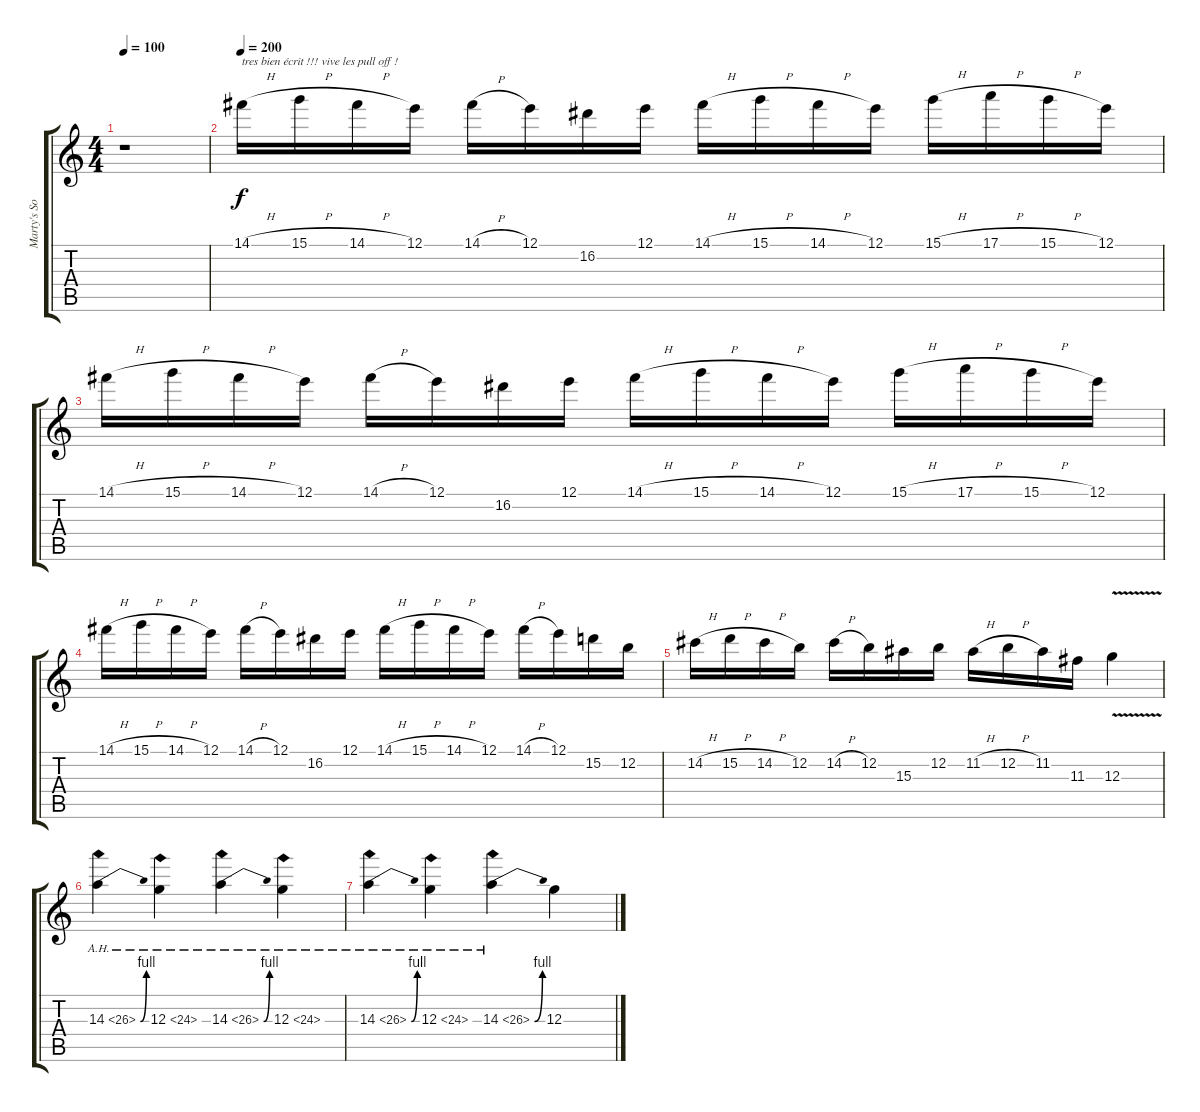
\track ("Marty's Solo" "Marty's So") {instrument overdrivenguitar}
\staff {score tabs}
\tuning (E4 B3 G3 D3 A2 E2) {hide}
\ts (4 4)
\tempo 100
\clef g2
\ks c
r.1{dy f} |
\tempo 200
14.1{h}.16{txt "tres bien écrit !!! vive les pull off !"} 15.1{h}.16 14.1{h}.16 12.1.16 14.1{h}.16 12.1.16 16.2.16 12.1.16 14.1{h}.16 15.1{h}.16 14.1{h}.16 12.1.16 15.1{h}.16 17.1{h}.16 15.1{h}.16 12.1.16 |
14.1{h}.16 15.1{h}.16 14.1{h}.16 12.1.16 14.1{h}.16 12.1.16 16.2.16 12.1.16 14.1{h}.16 15.1{h}.16 14.1{h}.16 12.1.16 15.1{h}.16 17.1{h}.16 15.1{h}.16 12.1.16 |
14.1{h}.16 15.1{h}.16 14.1{h}.16 12.1.16 14.1{h}.16 12.1.16 16.2.16 12.1.16 14.1{h}.16 15.1{h}.16 14.1{h}.16 12.1.16 14.1{h}.16 12.1.16 15.2.16 12.2.16 |
14.2{h}.16 15.2{h}.16 14.2{h}.16 12.2.16 14.2{h}.16 12.2.16 15.3.16 12.2.16 11.2{h}.16 12.2{h}.16 11.2.16 11.3.16 12.3{v}.4 |
14.3{be (bend 0 0 60 4) ah 12}.4 12.3{ah 12}.4 14.3{be (bend 0 0 60 4) ah 12}.4 12.3{ah 12}.4 |
14.3{be (bend 0 0 60 4) ah 12}.4 12.3{ah 12}.4 14.3{be (bend 0 0 60 4) ah 12}.4 12.3.4
